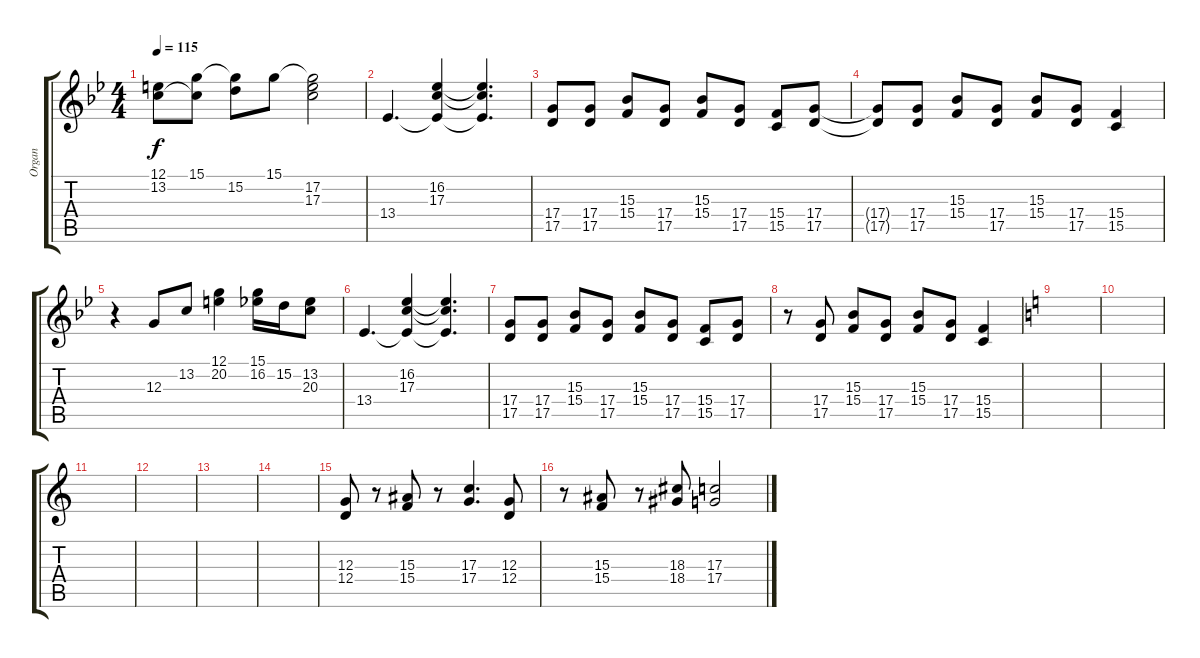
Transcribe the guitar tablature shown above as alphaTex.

\track ("Organ" "Organ") {instrument drawbarorgan}
\staff {score tabs}
\tuning (E4 B3 G3 D3 A2 E2) {hide}
\ts (4 4)
\tempo 115
\clef g2
\ks bb
(12.1 13.2).8{dy f} (15.1 13.2{t}).8 (15.1{t} 15.2).8 15.1.8 (15.1{t} 17.2 17.3).2 |
13.4.4{d} (16.2 17.3 13.4{t}).4 (16.2{t} 17.3{t} 13.4{t}).4{d} |
(17.4 17.5).8 (17.4 17.5).8 (15.3 15.4).8 (17.4 17.5).8 (15.3 15.4).8 (17.4 17.5).8 (15.4 15.5).8 (17.4 17.5).8 |
(17.4{t} 17.5{t}).8 (17.4 17.5).8 (15.3 15.4).8 (17.4 17.5).8 (15.3 15.4).8 (17.4 17.5).8 (15.4 15.5).4 |
r.4 12.3.8 13.2.8 (12.1 20.2).4 (15.1 16.2).16 15.2.16 (13.2 20.3).8 |
13.4.4{d} (16.2 17.3 13.4{t}).4 (16.2{t} 17.3{t} 13.4{t}).4{d} |
(17.4 17.5).8 (17.4 17.5).8 (15.3 15.4).8 (17.4 17.5).8 (15.3 15.4).8 (17.4 17.5).8 (15.4 15.5).8 (17.4 17.5).8 |
r.8 (17.4 17.5).8 (15.3 15.4).8 (17.4 17.5).8 (15.3 15.4).8 (17.4 17.5).8 (15.4 15.5).4 |
\ks c
|
|
|
|
|
|
(12.3 12.4).8 r.8 (15.3 15.4).8 r.8 (17.3 17.4).4{d} (12.3 12.4).8 |
r.8 (15.3 15.4).8 r.8 (18.3 18.4).8 (17.3 17.4).2
